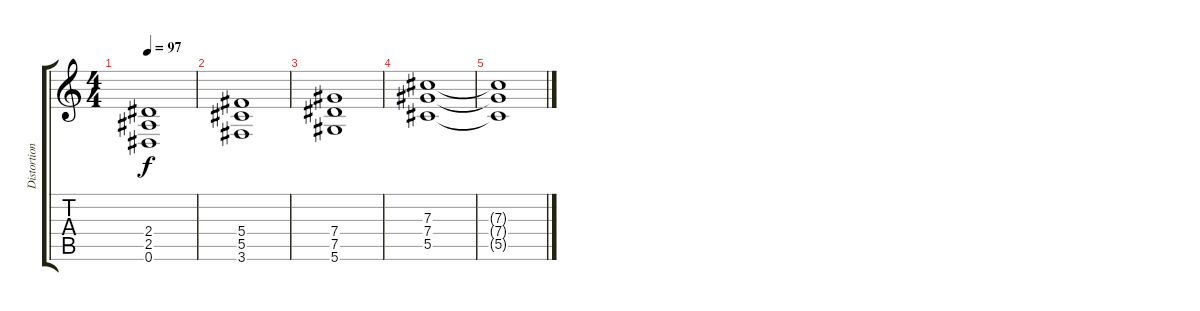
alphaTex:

\track ("Distortion" "Distortion") {instrument distortionguitar}
\staff {score tabs}
\tuning (Eb4 Bb3 Gb3 Db3 Ab2 Eb2) {hide}
\ts (4 4)
\tempo 97
\clef g2
\ks c
(2.4 2.5 0.6).1{dy f} |
(5.4 5.5 3.6).1 |
(7.4 7.5 5.6).1 |
(7.3 7.4 5.5).1 |
(7.3{t} 7.4{t} 5.5{t}).1
